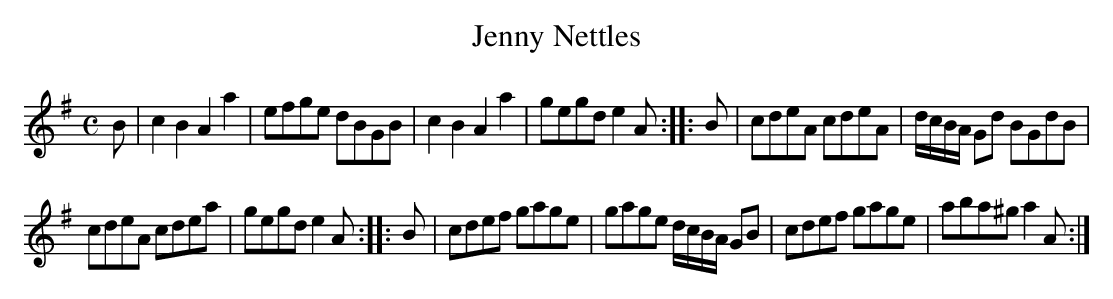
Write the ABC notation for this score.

X:1
T:Jenny Nettles
M:C
K:E min
B|\
c2B2 A2a2| efge dBGB| c2B2 A2a2| gegd e2A::\
B|\
cdeA cdeA| d/c/B/A/ Gd BGdB|
cdeA cdea| gegd e2A::\
B|\
cdef gage| gage d/c/B/A/ GB| cdef gage| aba^g a2A:|
